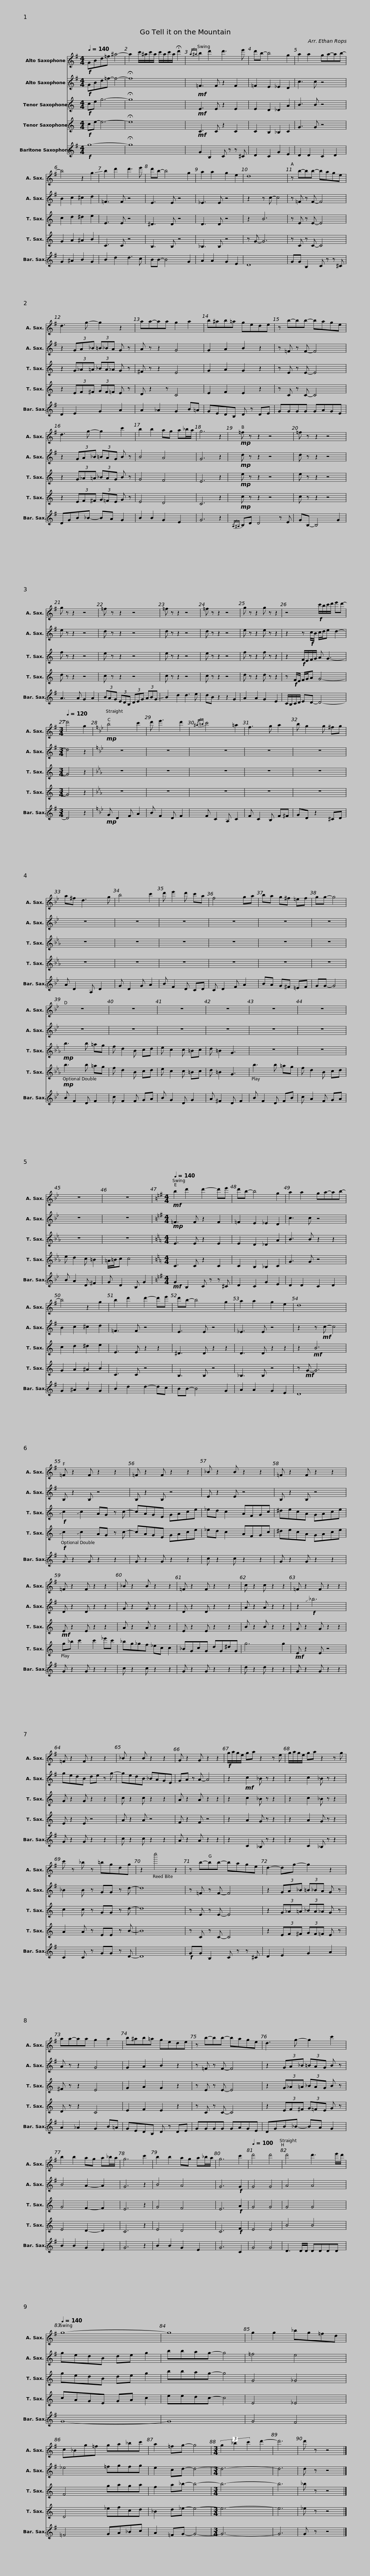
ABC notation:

X:1
%%score 1 2 3 4 5
L:1/8
Q:1/4=140
M:4/4
I:linebreak $
K:none
V:1 treble transpose=-9
V:2 treble transpose=-9
V:3 treble transpose=-14
V:4 treble transpose=-14
V:5 treble transpose=-21
V:1
[K:G]!f! GBd=f ^a4- | a2 c'/^a/c'/a/ c'/a/c'/a/ !fermata!d'2 |{/a^a} b2 d'2 d'3 e' | d'b- b4 g2 |$ a2 a2 ga-ab- | %5
 b4 z2 !-(!g2 | !-)!b2 d'2 d'3 e' | d'b- b4 g2 | a2 a2 g2 e2 | d8 |$ %10
 z b-bb- bage | d3 g- g2 z2 | aa-aa g2 a2 |$ b^ab=a gede | z b-bb- bage | %15
 d3 g- g2 c'2 | b2 b2 ag a_b/a/ |$ g6 z2 |!mp! =f z z2 z4 | =f z z2 z4 | %20
 g z z2 z4 | =f z z2 z4 | =f z z2 z4 |$ =f z z2 z4 | g z z2 g z z2 | %25
 z4!f! c'/b/c'/d'/ e'd'- |[M:3/4][Q:1/4=120] d'4 g2 |[K:Bb]!mp! b4 c'2 | d' e'3 d'2 |${/^a=b} c'4 =a2 | %30
 f3 g a2 | b g2 g ^fg | a^f d3 g | b4 c'2 | d' e'2 d' c'a |$ %35
 f4 ga | ba g^f =ef | gg- g4 | z6 | z6 | %40
 z6 | z6 |$ z6 | z6 | z6 | %45
 z6 |[K:G][M:4/4][Q:1/4=140]!mf! b2 d'2 d'2- d'e' |$ d'b- b4 g2 | a2 a2 ga-ab- | b4 z2 g2 | %50
 b2 d'2 d'2- d'e' | d'b- b4 g2 | a2 a2 g2 e2 |$ d8 | =F z2 F z2 z2 | %55
 =F z2 F z2 z2 | _B z2 B z2 z2 | =F z2 F z2 z2 |$ =F z2 F z2 z2 | _B z2 B z2 z2 | %60
 =F z2 F z2 z2 | c z2 c z2 z2 | =F z2 F z2 z2 |$ =F z2 F z2 z2 | _B z2 B z2 z2 | %65
 G z2 G z2 z2 |!f! g/a/g/e/ ga z2 z e |$ g/a/g/e/ ga z2 z g | c' z _b z =bgdg | z2 c''4 z2 | %70
 z b-bb- bage |$ d2- dg- g2 z2 | aa-aa g2 a2 | b^ab=a gede | z b-bb- bage |$ %75
 d3 g- g2 c'2 | b2 b2 ag a_b/a/ | g6 c'2 | b2 b2 ag a_b/a/ | g6 c'2 | %80
[Q:1/4=100] d'4 d'4 |$ d'4 d'3 e'/d'/ |[Q:1/4=140] g8- | g8 | g2 g2 _bg=fd | %85
 c_Bg=f ga_bc' |$ a2 =fg- g4 |[M:3/4] (3g2 _b2 c'2 d'2- | d'6 | d' z z4 |] %90
V:2
[K:G]!f! GBd=f- f4- | !fermata!f8 |!mf! =F3 F z2 F2 | =F2 E2 _E2 D2 |$ c3 c z4 | %5
 B2 c2 ^c2 d2 | =F3 F z4 | E3 E z4 | _E3 E z4 | z2 z c- c4 |$ %10
 z =F z F- F4 | z2 (3GA_B (3=B_BA G z | A z z2 G4 |$ G2 A2 B2 z2 | z =F z F- F4 | %15
 z2 (3GA_B (3=BAG B z | B4 A4 |$ G6 z2 |!mp! d z z2 z4 | d z z2 z4 | %20
 e z z2 z4 | d z z2 z4 | d z z2 z4 |$ d z z2 z4 | e z z2 e z z2 | %25
 z2 z!f! c/B/ c/d/e d2- |[M:3/4] d4 z2 |[K:Bb] z6 | z6 |$ z6 | %30
 z6 | z6 | z6 | z6 | z6 |$ %35
 z6 | z6 | z6 | z6 | z6 | %40
 z6 | z6 |$ z6 | z6 | z6 | %45
 z6 |[K:G][M:4/4]!mp! =F3 F z2 F2 |$ =F2 E2 _E2 D2 | c3 c z4 | B2 c2 ^c2 d2 | %50
 =F3 F z4 | E3 E z4 | _E3 E z4 |$ z2 z!mf! c- c4 | B, z2 B, z4 | %55
 B, z2 B, z4 | E z2 E z4 | B, z2 B, z4 |$ D z2 D z2 z2 | G z2 G z2 z2 | %60
 D z2 D z2 z2 | A z2 A z2 z2 | z2!f! !slide!_b6 |$ gedB de z g- | gedB _BAGE | %65
 GA z A- A4 | z2!mf! c2 _B z z2 |$ z2 c2 _B z z2 | _B2 B z GG z d- | d8 | %70
 z =F z F- F4 |$ z2 (3GA_B (3=B_BA G z | A z z2 G4 | G2 A2 B2 z2 | z =F z F- F4 |$ %75
 z2 (3GA_B (3=BAG B z | B4 A2- A2 | G6 z2 | B4 A4 | G6!f! G2 | %80
 G4 G4 |$ A4 A4 | gedB de g2 | bbag- g4 | =f4 e4 | %85
 _e4 =fgfg |$ e2 cd- d4- |[M:3/4] d6- | d6 | d z z4 |] %90
V:3
[K:C]!f! ce g6- | !fermata!g8 |!mf! E3 E z2 E2 | E2 D2 _D2 A2 |$ B3 B z4 | %5
 c2 d2 ^d2 e2 | E3 E z4 | ^D3 D z4 | D3 D z4 | z2 B6 |$ %10
 z E z E- E4 | z2 (3G_A=A (3_BA_A G z | ^F z z2 E4 |$ G2 A2 G2 z2 | z E z E- E4 | %15
 z2 (3G_A=A (3_BAG B z | G4 F4 |$ E6 z2 |!mp! e z z2 z4 | e z z2 z4 | %20
 f z z2 z4 | e z z2 z4 | e z z2 z4 |$ e z z2 z4 | f z z2 f z z2 | %25
 z2!f! F/E/F/G/ A G3- |[M:3/4] G4 z2 |[K:Eb] z6 | z6 |$ z6 | %30
 z6 | z6 | z6 | z6 | z6 |$ %35
 z6 | z6 | z6 |!mp! b3 b =ag | f d2 B cd | %40
 e c2 c =Bc | d =B2 G3 |$ z6 | z6 | z6 | %45
 z6 |[K:C][M:4/4] E3 E z2 E2 |$ E2 D2 _D2 A2 | B3 B z2 z2 | c2 d2 ^d2 e2 | %50
 E3 E z2 z2 | ^D3 D z2 z2 | D3 D z2 z2 |$ z2!mf! B6 |!f! !slide!c2 !slide!c2 AG z c- | %55
 cAGE GAce | _ed c2 AFGc | ^decA GAce |$!mf! E z2 E z2 z2 | A z2 A z2 z2 | %60
 E z2 E z2 z2 | B z2 B z2 z2 | G z2 G z2 z2 |$ G z2 G z2 z2 | c z2 c z2 z2 | %65
 A z2 A z2 z2 | z2 c2 _B z z2 |$ z2 c2 _B z z2 | c2 c z GG z d- | d8 | %70
 z E z E- E4 |$ z2 (3G_A=A (3_BA_A G z | ^F z z2 E4 | G2 A2 G2 z2 | z E z E- E4 |$ %75
 z2 (3G_A=A (3_BAG B z | G4 F2- F2 | E6 z2 | G4 F4 | E6!f! A2 | %80
 G4 G4 |$ G4 G4 | gedB de g2 | bbag- g4 | G4 _G4 | %85
 F4 gaga |$ f2 a_b- b4- |[M:3/4] b6- | b6 | _b z z4 |] %90
V:4
[K:C]!f! ce- e6- | !fermata!e8 |!mf! C3 C z2 C2 | C2 B,2 _B,2 C2 |$ G3 G z4 | %5
 G2 A2 ^A2 B2 | C3 C z4 | B,3 B, z4 | _B,3 B, z4 | z G- G6 |$ %10
 z C z C- C4 | z2 (3EF^F (3GF=F E z | D z2 z C4 |$ E2 F2 E2 z2 | z C z C- C4 | %15
 z2 (3EF^F (3G=FE G z | E4 D4 |$ C6 z2 |!mp! c z z2 z4 | c z z2 z4 | %20
 d z z2 z4 | c z z2 z4 | c z z2 z4 |$ c z z2 z4 | d z z2 d z z2 | %25
 z!f! F/E/ F/G/A G4- |[M:3/4] G4 z2 |[K:Eb] z6 | z6 |$ z6 | %30
 z6 | z6 | z6 | z6 | z6 |$ %35
 z6 | z6 | z6 |!mp! b3 b =ag | f d2 B cd | %40
 e c2 c =Bc | d =B2 G3 |$ b3 b =ag | f d2 B cd | e d2 c =B2 | %45
 =A/=B/c c4 |[K:C][M:4/4] C3 C z2 C2 |$ C2 B,2 _B,2 C2 | G3 G z4 | G2 A2 ^A2 B2 | %50
 C3 C z4 | B,3 B, z4 | _B,3 B, z4 |$ z!mf! G- G6 |!f! !slide!c2 !slide!c2 AG z c- | %55
 cAGE GAce | _ed c2 AFGc | ^decA GAce |$ g_b c'2 c'2 _e'c' | _bg_gf _ec c2 | %60
 _BGcG dG^dG | g6 g2 |!mf! E z2 E z4 |$ E z2 E z4 | A z2 A z4 | %65
 F z2 F z4 | z2 A2 G z z2 |$ z2 A2 G z z2 | A2 A z EE z B- | B8 | %70
 z C z C- C4 |$ z2 (3EF^F (3GF=F E z | D z z2 C4 | E2 F2 E2 z2 | z C z C- C4 |$ %75
 z2 (3EF^F (3G=FE G z | E4 D2- D2 | C6 z2 | E4 D4 | C6!f! F2 | %80
 E4 E4 |$ B4 B4 | cAGE GA c2 | eedc- c4 | E4 _E4 | %85
 D4 _efcd |$ _B2 d_e- e4- |[M:3/4] e6- | e6 | _e z z4 |] %90
V:5
[K:G]!f! g8- | !fermata!g8 | G2 B,2 C z z ^C | D2 C2 G2 E2 |$ D2 D2 C2 D2 | %5
 G2 ^A2 B2 G2 | B2 d2 d3 c | BB- B4 G2 | A2 A2 G2 E2 | D8 |$ %10
 GG B,2 C z z ^C | D2 E2 G2 A2 | A2 _A2 G2 B=A |$ GEDB, D z DE | GGGG GAGE | %15
 DGB_B- BA G2 | B2 B2 G2 E2 |$ G6 z2 |{/A,^A,} B,D D4 z E | GB,- B,4 G2 | %20
 A3 A G2 A2 | (3BAG (3EDB, (3DEG (3AB!-(!G | !-)!B2 d2 d3 e |$ dB z2 z2 G2 | A2 A2 G2 E2 | %25
 C/B,/C/D/ ED- D4- |[M:3/4] D4 z2 |[K:Bb]!mp! G D2 F A2 | B F2 D F2 |$ F C2 A, C2 | %30
 F C2 B, F^F | GD z2 ^CD | A D2 A, D2 | G D2 G A2 | B F2 D CD |$ %35
 C D2 F A2 | BA G^F =EF | GG- G4 | B F2 D F2 | c F2 F GA | %40
 B G2 D G2 | A ^F2 D F2 |$ B F2 D FB | c A2 F GA | B A2 D ^F2 | %45
 G D2 B, G2 |[K:G][M:4/4]!mf! G2 B,2 C z z ^C |$ D2 C2 G2 E2 | D2 D2 C2 D2 | G2 ^A2 B2 G2 | %50
 B2 d2 d2- dc | BB- B4 G2 | A2 A2 G2 E2 |$ D8 | G z2 G z2 z2 | %55
 G z2 G z2 z2 | c z2 c z2 z2 | G z2 G z2 z2 |$ G z2 G z2 z2 | c z2 c z2 z2 | %60
 G z2 G z2 z2 | d z2 d z2 z2 | G z2 G z2 z2 |$ G z2 G z2 z2 | c z2 c z2 z2 | %65
 A z2 A z2 z2 | z2 C2 _B, z z2 |$ z2 C2 _B, z z2 | C2 C z GG z D- | D8 | %70
!f! GG B,2 C z z ^C |$ D2 E2 G2 A2 | A2 _A2 G2 B=A | GEDB, D z DE | GGGG GAGE |$ %75
 DGB_B- BA G2 | B2 B2 G2 E2 | G6 z2 | B2 B2 G2 E2 | G6 C2 | %80
 G4 G4 |$ D3 D/D/ DDDD | G8- | G8 | G4 F4 | %85
 =F4 GA_Bc |$ A2 =FG- G4- |[M:3/4] G6- | G6 | G z z4 |] %90
